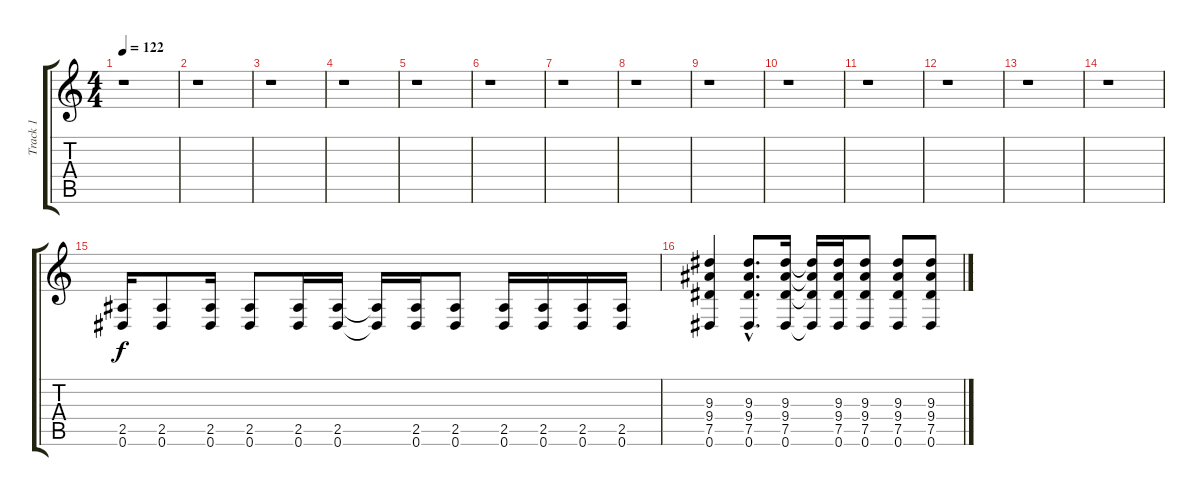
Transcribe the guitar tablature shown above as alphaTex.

\track ("Track 1" "Track 1") {instrument distortionguitar}
\staff {score tabs}
\tuning (Eb4 Bb3 Gb3 Db3 Ab2 Eb2) {hide}
\ts (4 4)
\tempo 122
\clef g2
\ks c
r.1{dy f} |
r.1 |
r.1 |
r.1 |
r.1 |
r.1 |
r.1 |
r.1 |
r.1 |
r.1 |
r.1 |
r.1 |
r.1 |
r.1 |
(2.5 0.6).16 (2.5 0.6).8 (2.5 0.6).16 (2.5 0.6).8 (2.5 0.6).16 (2.5 0.6).16 (2.5{t} 0.6{t}).16 (2.5 0.6).16 (2.5 0.6).8 (2.5 0.6).16 (2.5 0.6).16 (2.5 0.6).16 (2.5 0.6).16 |
(9.3 9.4 7.5 0.6).4 (9.3{hac} 9.4{hac} 7.5{hac} 0.6{hac}).8{d} (9.3 9.4 7.5 0.6).16 (9.3{t} 9.4{t} 7.5{t} 0.6{t}).16 (9.3 9.4 7.5 0.6).16 (9.3 9.4 7.5 0.6).8 (9.3 9.4 7.5 0.6).8 (9.3 9.4 7.5 0.6).8
